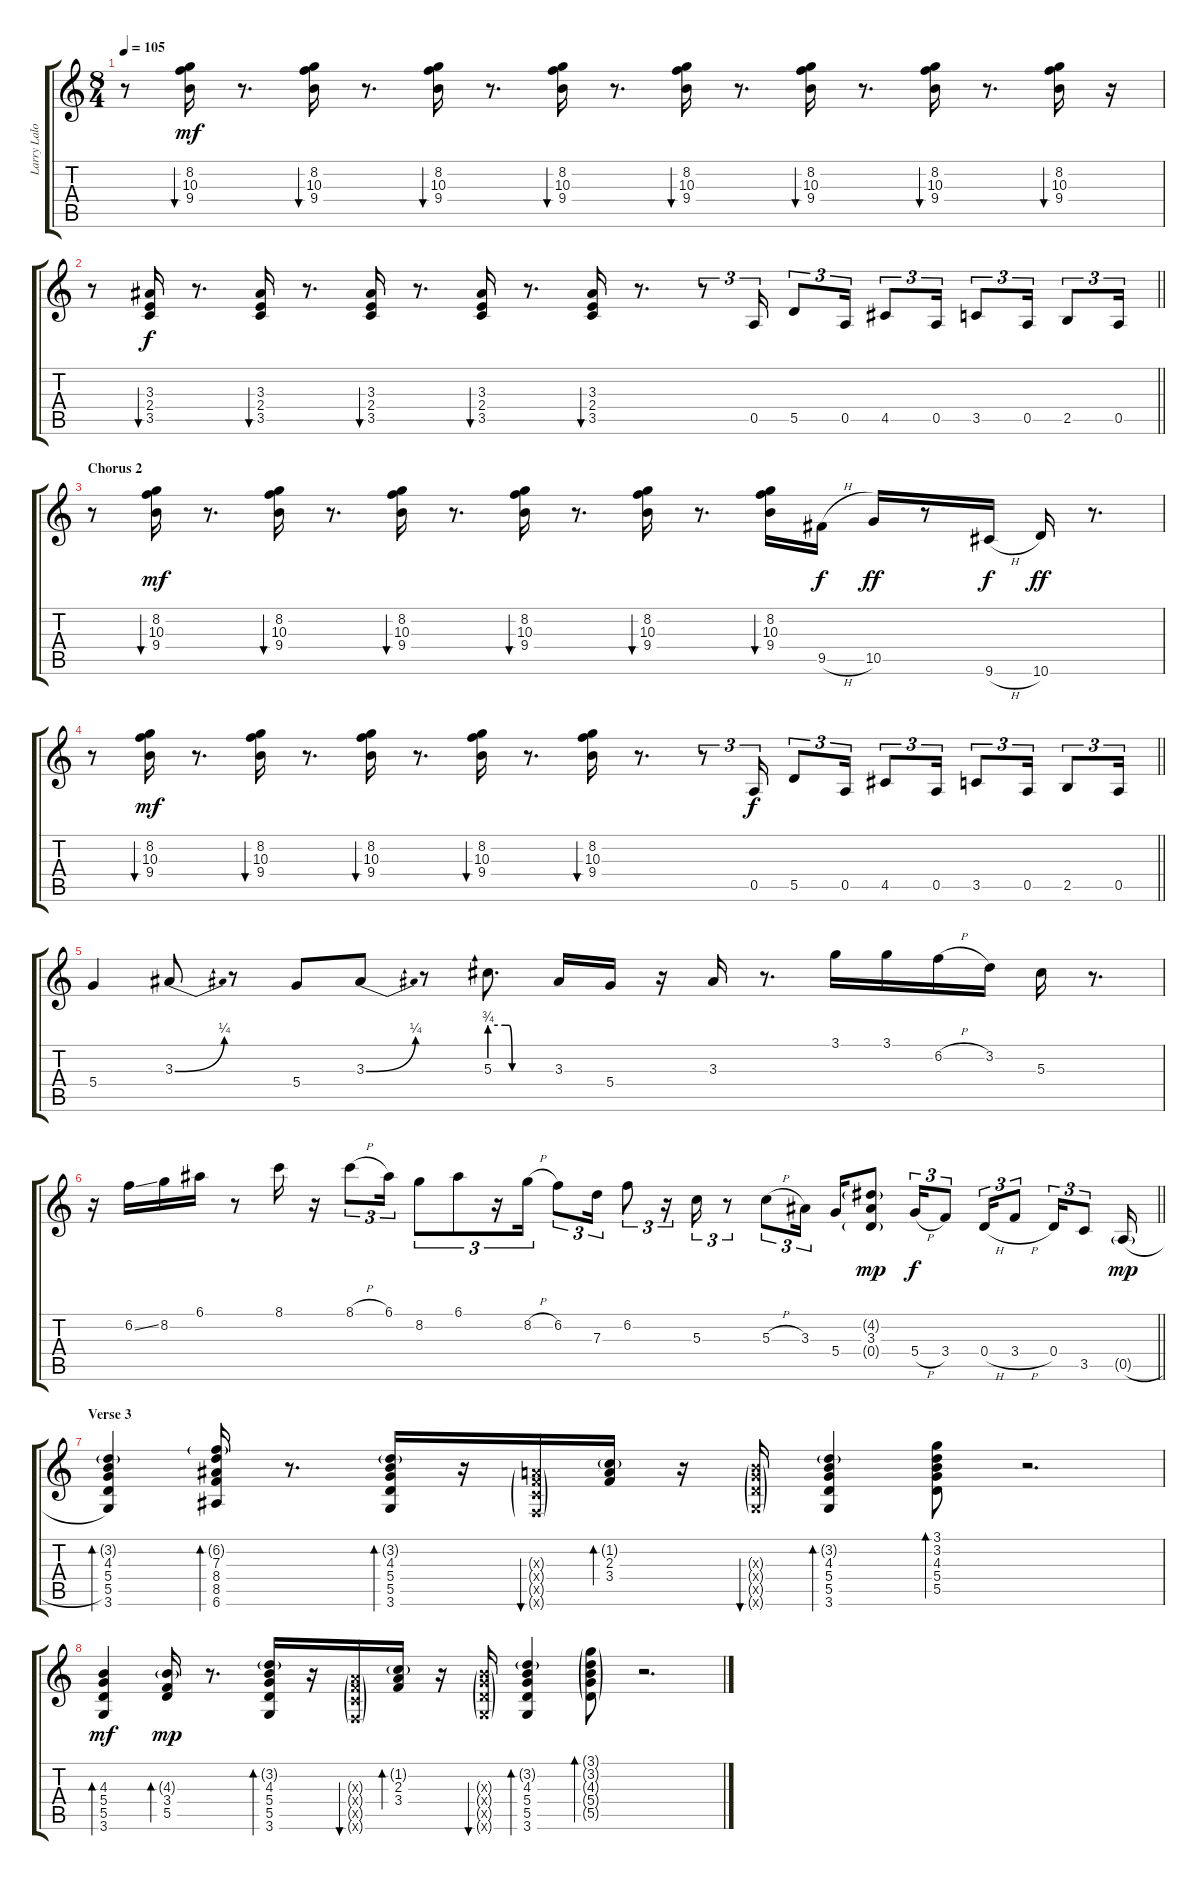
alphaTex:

\track ("Larry Lalonde" "Larry Lalo") {instrument electricguitarmuted}
\staff {score tabs}
\tuning (E4 B3 G3 D3 A2 E2) {hide}
\ts (8 4)
\tempo 105
\clef g2
\ks c
r.8{dy f} (8.2 10.3 9.4).16{bu 30 dy mf} r.8{d} (8.2 10.3 9.4).16{bu 30} r.8{d} (8.2 10.3 9.4).16{bu 30} r.8{d} (8.2 10.3 9.4).16{bu 30} r.8{d} (8.2 10.3 9.4).16{bu 30} r.8{d} (8.2 10.3 9.4).16{bu 30} r.8{d} (8.2 10.3 9.4).16{bu 30} r.8{d} (8.2 10.3 9.4).16{bu 30} r.16 |
\barLineRight lightlight
r.8 (3.3 2.4 3.5).16{bu 30 dy f} r.8{d} (3.3 2.4 3.5).16{bu 30} r.8{d} (3.3 2.4 3.5).16{bu 30} r.8{d} (3.3 2.4 3.5).16{bu 30} r.8{d} (3.3 2.4 3.5).16{bu 30} r.8{d} r.8{tu (3 2)} 0.5.16{tu (3 2)} 5.5.8{tu (3 2)} 0.5.16{tu (3 2)} 4.5.8{tu (3 2)} 0.5.16{tu (3 2)} 3.5.8{tu (3 2)} 0.5.16{tu (3 2)} 2.5.8{tu (3 2)} 0.5.16{tu (3 2)} |
\section ("" "Chorus 2")
r.8 (8.2 10.3 9.4).16{bu 30 dy mf} r.8{d} (8.2 10.3 9.4).16{bu 30} r.8{d} (8.2 10.3 9.4).16{bu 30} r.8{d} (8.2 10.3 9.4).16{bu 30} r.8{d} (8.2 10.3 9.4).16{bu 30} r.8{d} (8.2 10.3 9.4).16{bu 30} 9.5{h}.16{dy f} 10.5.16{dy ff} r.8 9.6{h}.16{dy f} 10.6.16{dy ff} r.8{d} |
\barLineRight lightlight
r.8 (8.2 10.3 9.4).16{bu 30 dy mf} r.8{d} (8.2 10.3 9.4).16{bu 30} r.8{d} (8.2 10.3 9.4).16{bu 30} r.8{d} (8.2 10.3 9.4).16{bu 30} r.8{d} (8.2 10.3 9.4).16{bu 30} r.8{d} r.8{tu (3 2)} 0.5.16{tu (3 2) dy f} 5.5.8{tu (3 2)} 0.5.16{tu (3 2)} 4.5.8{tu (3 2)} 0.5.16{tu (3 2)} 3.5.8{tu (3 2)} 0.5.16{tu (3 2)} 2.5.8{tu (3 2)} 0.5.16{tu (3 2)} |
5.4.4{instrument overdrivenguitar} 3.3{be (bend 0 0 60 1)}.8 r.8 5.4.8 3.3{be (bend 0 0 60 1)}.8 r.8 5.3{be (custom 0 3 15 3 19 3 22 0 60 0)}.8{d} 3.3.16 5.4.16 r.16 3.3.16 r.8{d} 3.1.16 3.1.16 6.2{h}.16 3.2.16 5.3.16 r.8{d} |
\barLineRight lightlight
r.16 6.2{ss}.16 8.2.16 6.1.16 r.8 8.1.16 r.16 8.1{h}.8{tu (3 2)} 6.1.16{tu (3 2)} 8.2.8{tu (3 2)} 6.1.8{tu (3 2)} r.16{tu (3 2)} 8.2{h}.16{tu (3 2)} 6.2.8{tu (3 2)} 7.3.16{tu (3 2)} 6.2.8{tu (3 2)} r.16{tu (3 2)} 5.3.16{tu (3 2)} r.8{tu (3 2)} 5.3{h}.8{tu (3 2)} 3.3.16{tu (3 2) beam splitsecondary} 5.4.16 (4.2{g} 3.3 0.4{g}).8{dy mp} 5.4{h}.16{tu (3 2) dy f} 3.4.8{tu (3 2)} 0.4{h}.16{tu (3 2)} 3.4{h}.8{tu (3 2)} 0.4.16{tu (3 2)} 3.5.8{tu (3 2)} 0.5{h g}.16{dy mp} |
\section ("" "Verse 3")
(3.2{g} 4.3 5.4 5.5 3.6).4{bd 60 instrument electricguitarmuted} (6.2{g} 7.3 8.4 8.5 6.6).16{bd 60} r.8{d} (3.2{g} 4.3 5.4 5.5 3.6).16{bd 30} r.16 (2.3{g x} 3.4{g x} 3.5{g x} 1.6{g x}).16{bu 30} (1.2{g} 2.3 3.4).16{bd 30} r.16 (4.3{g x} 5.4{g x} 5.5{g x} 3.6{g x}).16{bu 30} (3.2{g} 4.3 5.4 5.5 3.6).4{bd 30} (3.1 3.2 4.3 5.4 5.5).8{bd 30} r.2{d} |
(4.3 5.4 5.5 3.6).4{bd 60 dy mf} (4.3{g} 3.4 5.5).16{bd 60 dy mp} r.8{d} (3.2{g} 4.3 5.4 5.5 3.6).16{bd 30} r.16 (2.3{g x} 3.4{g x} 3.5{g x} 1.6{g x}).16{bu 30} (1.2{g} 2.3 3.4).16{bd 30} r.16 (4.3{g x} 5.4{g x} 5.5{g x} 3.6{g x}).16{bu 30} (3.2{g} 4.3 5.4 5.5 3.6).4{bd 30} (3.1{g} 3.2{g} 4.3{g} 5.4{g} 5.5{g}).8{bd 30} r.2{d}
